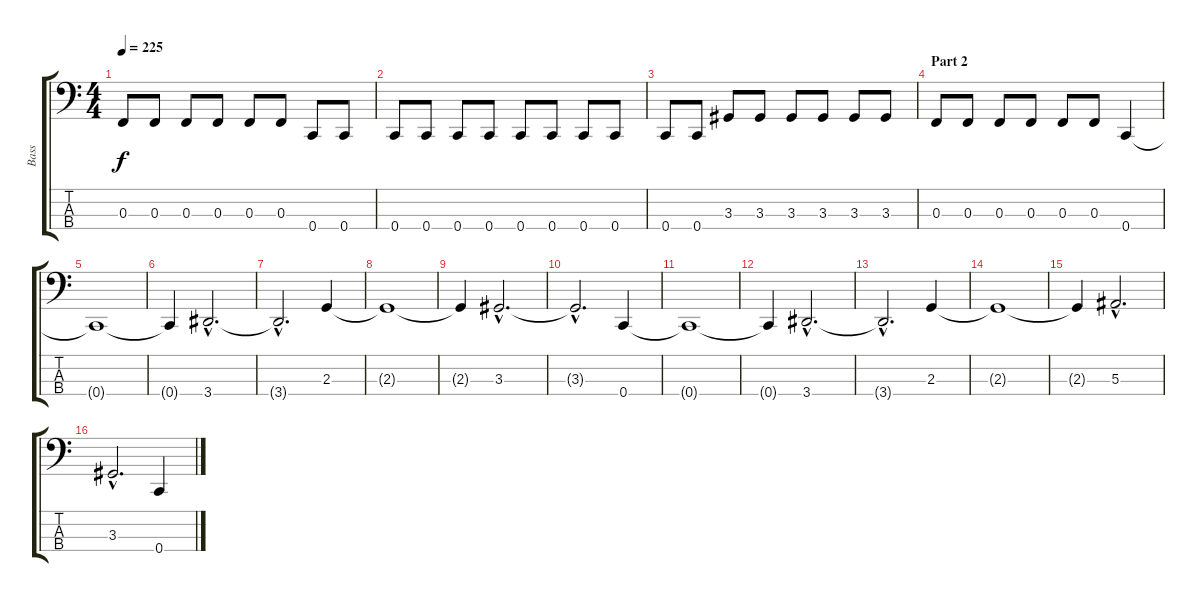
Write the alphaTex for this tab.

\track ("Bass" "Bass") {instrument electricbassfinger}
\staff {score tabs}
\tuning (Eb2 Bb1 F1 C1) {hide}
\ts (4 4)
\tempo 225
\clef f4
\ks c
0.3.8{dy f} 0.3.8 0.3.8 0.3.8 0.3.8 0.3.8 0.4.8 0.4.8 |
0.4.8 0.4.8 0.4.8 0.4.8 0.4.8 0.4.8 0.4.8 0.4.8 |
0.4.8 0.4.8 3.3.8 3.3.8 3.3.8 3.3.8 3.3.8 3.3.8 |
\section ("" "Part 2")
0.3.8 0.3.8 0.3.8 0.3.8 0.3.8 0.3.8 0.4.4 |
0.4{t}.1 |
0.4{t}.4 3.4{hac}.2{d} |
3.4{hac t}.2{d} 2.3.4 |
2.3{t}.1 |
2.3{t}.4 3.3{hac}.2{d} |
3.3{hac t}.2{d} 0.4.4 |
0.4{t}.1 |
0.4{t}.4 3.4{hac}.2{d} |
3.4{hac t}.2{d} 2.3.4 |
2.3{t}.1 |
2.3{t}.4 5.3{hac}.2{d} |
3.3{hac}.2{d} 0.4.4
